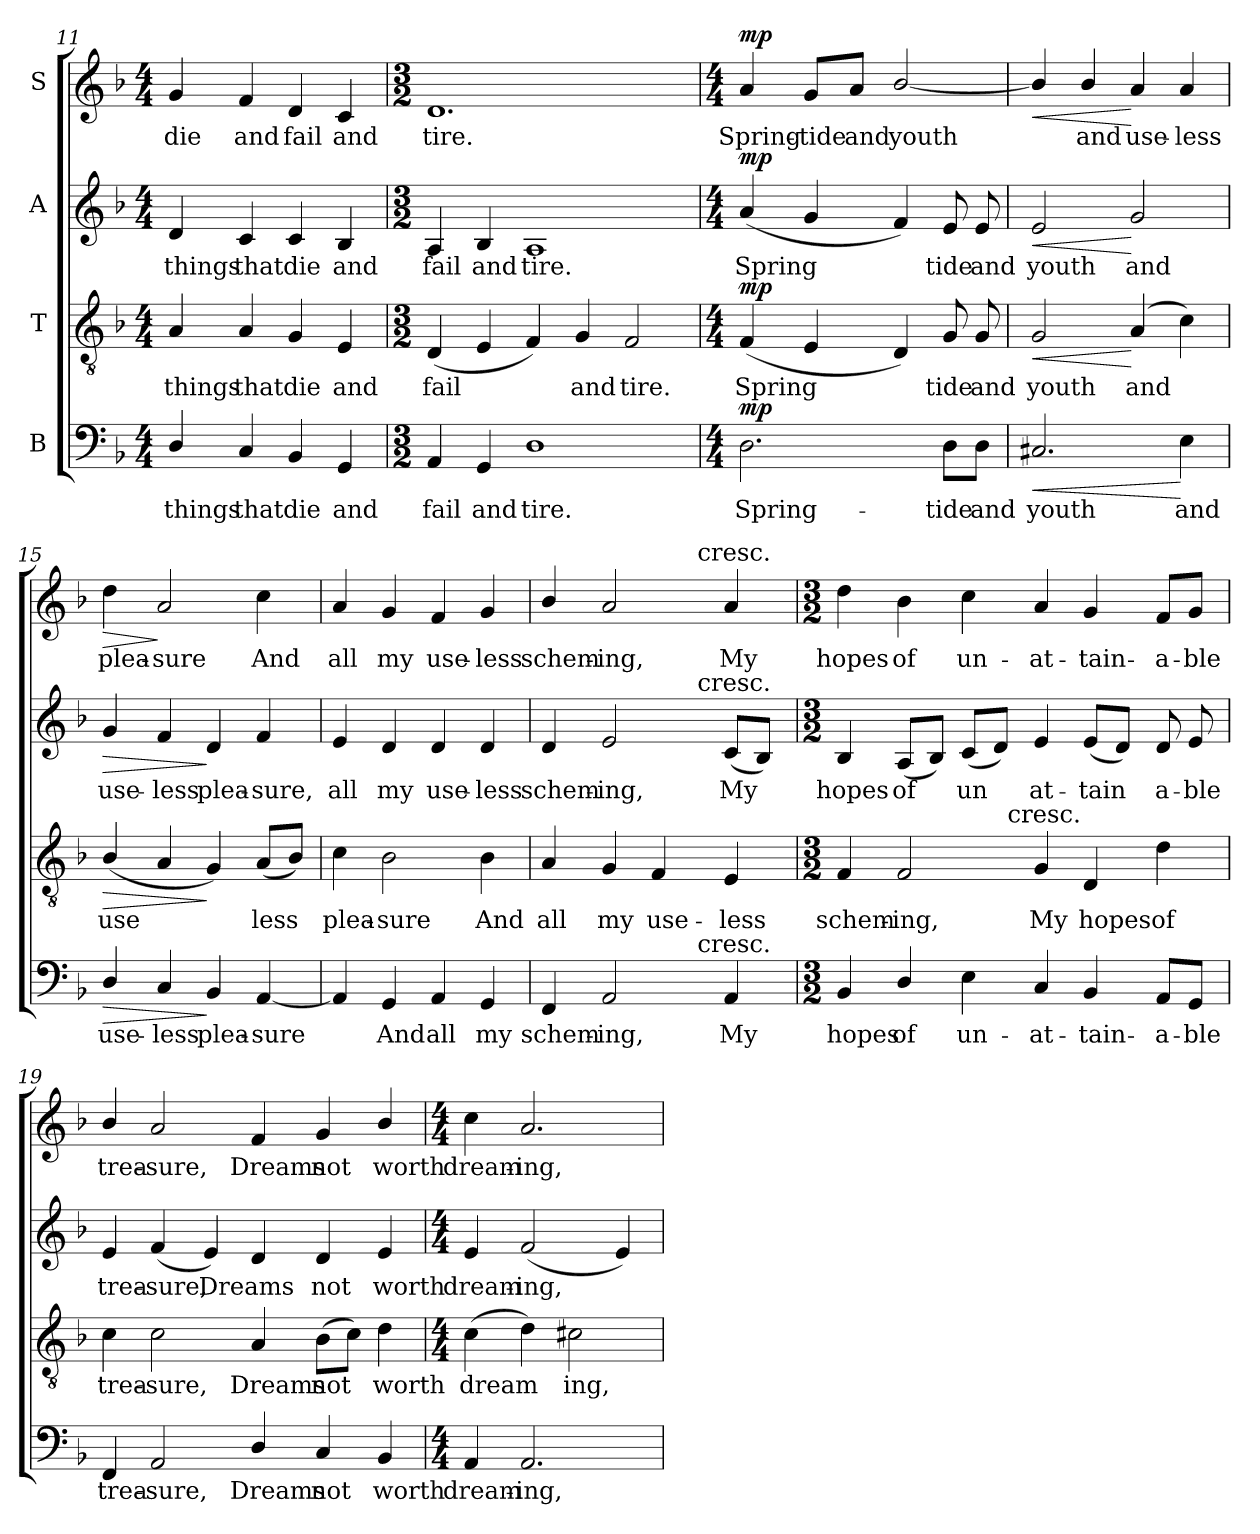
**kern	**text	**dynam	**kern	**text	**dynam	**kern	**text	**dynam	**kern	**text	**dynam
*part4	*part4	*part4	*part3	*part3	*part3	*part2	*part2	*part2	*part1	*part1	*part1
*staff4	*staff4	*staff4	*staff3	*staff3	*staff3	*staff2	*staff2	*staff2	*staff1	*staff1	*staff1
*I"B	*	*	*I"T	*	*	*I"A	*	*	*I"S	*	*
*clefF4	*	*	*clefGv2	*	*	*clefG2	*	*	*clefG2	*	*
*k[b-]	*	*	*k[b-]	*	*	*k[b-]	*	*	*k[b-]	*	*
*F:	*	*	*F:	*	*	*F:	*	*	*F:	*	*
*M4/4	*	*	*M4/4	*	*	*M4/4	*	*	*M4/4	*	*
=11	=11	=11	=11	=11	=11	=11	=11	=11	=11	=11	=11
!	!LO:LY:b:cj	!	!	!LO:LY:b	!	!	!LO:LY:b	!	!	!LO:LY:b:cj	!
4D/	things	.	4A/	things	.	4d/	things	.	4g/	die	.
!	!LO:LY:b:cj	!	!	!LO:LY:b	!	!	!LO:LY:b	!	!	!LO:LY:b:cj	!
4C/	that	.	4A/	that	.	4c/	that	.	4f/	and	.
!	!LO:LY:b:cj	!	!	!LO:LY:b	!	!	!LO:LY:b	!	!	!LO:LY:b:cj	!
4BB-/	die	.	4G/	die	.	4c/	die	.	4d/	fail	.
!	!LO:LY:b:cj	!	!	!LO:LY:b	!	!	!LO:LY:b	!	!	!LO:LY:b:cj	!
4GG/	and	.	4E/	and	.	4B-/	and	.	4c/	and	.
=12	=12	=12	=12	=12	=12	=12	=12	=12	=12	=12	=12
*M3/2	*	*	*M3/2	*	*	*M3/2	*	*	*M3/2	*	*
!	!LO:LY:b:cj	!	!	!LO:LY:b	!	!	!LO:LY:b	!	!	!LO:LY:b:cj	!
4AA/	fail	.	(<4D/	fail	.	4A/	fail	.	1.d	tire.	.
!	!LO:LY:b:cj	!	!	!LO:LY:b	!	!	!LO:LY:b	!	!	!	!
4GG/	and	.	4E/	.	.	4B-/	and	.	.	.	.
!	!LO:LY:b:cj	!	!	!LO:LY:b	!	!	!LO:LY:b	!	!	!	!
1D	tire.	.	4F/)	.	.	1A	tire.	.	.	.	.
!	!	!	!	!LO:LY:b	!	!	!	!	!	!	!
.	.	.	4G/	and	.	.	.	.	.	.	.
!	!	!	!	!LO:LY:b	!	!	!	!	!	!	!
.	.	.	2F/	tire.	.	.	.	.	.	.	.
!!LO:PB:g=z
=13	=13	=13	=13	=13	=13	=13	=13	=13	=13	=13	=13
*M4/4	*	*	*M4/4	*	*	*M4/4	*	*	*M4/4	*	*
!	!LO:LY:b:cj	!LO:DY:a	!	!LO:LY:b	!LO:DY:a	!	!LO:LY:b	!LO:DY:a	!	!LO:LY:b:cj	!LO:DY:a
2.D\	Spring-	mp	(<4F/	Spring-	mp	(<4a/	Spring-	mp	4a/	Spring-	mp
!	!	!	!	!LO:LY:b	!	!	!LO:LY:b	!	!	!LO:LY:b:cj	!
.	.	.	4E/	--	.	4g/	--	.	8g/L	-tide	.
!	!	!	!	!	!	!	!	!	!	!LO:LY:b:cj	!
.	.	.	.	.	.	.	.	.	8a/J	and	.
!	!	!	!	!LO:LY:b	!	!	!LO:LY:b	!	!	!LO:LY:b:cj	!
.	.	.	4D/)	--	.	4f/)	--	.	[<2b-/	youth	.
!	!LO:LY:b:cj	!	!	!LO:LY:b	!	!	!LO:LY:b	!	!	!	!
8D\L	-tide	.	8G/	-tide	.	8e/	-tide	.	.	.	.
!	!LO:LY:b:cj	!	!	!LO:LY:b	!	!	!LO:LY:b	!	!	!	!
8D\J	and	.	8G/	and	.	8e/	and	.	.	.	.
=14	=14	=14	=14	=14	=14	=14	=14	=14	=14	=14	=14
!	!LO:LY:b:cj	!LO:HP:b	!	!LO:LY:b	!LO:HP:b	!	!LO:LY:b	!LO:HP:b	!	!LO:LY:b:cj	!LO:HP:b
2.C#X/	youth	<	2G/	youth	<	2e/	youth	<	4b-/]	.	<
!	!	!	!	!	!	!	!	!	!	!LO:LY:b:cj	!
.	.	.	.	.	.	.	.	.	4b-/	and	.
!	!	!	!	!LO:LY:b	!	!	!LO:LY:b	!	!	!LO:LY:b:cj	!
.	.	.	(<4A/	and	[	2g/	and	[	4a/	use-	[
!	!LO:LY:b:cj	!	!	!LO:LY:b	!	!	!	!	!	!LO:LY:b:cj	!
4E\	and	[	4c\)	.	.	.	.	.	4a/	-less	.
=15	=15	=15	=15	=15	=15	=15	=15	=15	=15	=15	=15
!	!LO:LY:b:cj	!LO:HP:b	!	!LO:LY:b	!LO:HP:b	!	!LO:LY:b	!LO:HP:b	!	!LO:LY:b:cj	!LO:HP:b
4D/	use-	>	(<4B-/	use-	>	4g/	use-	>	4dd\	plea-	>
!	!LO:LY:b:cj	!	!	!LO:LY:b	!	!	!LO:LY:b	!	!	!LO:LY:b:cj	!
4C/	-less	.	4A/	--	.	4f/	-less	.	2a/	-sure	]
!	!LO:LY:b:cj	!	!	!LO:LY:b	!	!	!LO:LY:b	!	!	!	!
4BB-/	plea-	]	4G/)	--	]	4d/	plea-	]	.	.	.
!	!LO:LY:b:cj	!	!	!LO:LY:b	!	!	!LO:LY:b	!	!	!LO:LY:b:cj	!
[<4AA/	-sure	.	(<8A/L	-less	.	4f/	-sure,	.	4cc\	And	.
!	!	!	!	!LO:LY:b	!	!	!	!	!	!	!
.	.	.	8B-/J)	.	.	.	.	.	.	.	.
=16	=16	=16	=16	=16	=16	=16	=16	=16	=16	=16	=16
!	!LO:LY:b:cj	!	!	!LO:LY:b	!	!	!LO:LY:b	!	!	!LO:LY:b:cj	!
4AA/]	.	.	4c\	plea-	.	4e/	all	.	4a/	all	.
!	!LO:LY:b:cj	!	!	!LO:LY:b	!	!	!LO:LY:b	!	!	!LO:LY:b:cj	!
4GG/	And	.	2B-\	-sure	.	4d/	my	.	4g/	my	.
!	!LO:LY:b:cj	!	!	!	!	!	!LO:LY:b	!	!	!LO:LY:b:cj	!
4AA/	all	.	.	.	.	4d/	use-	.	4f/	use-	.
!	!LO:LY:b:cj	!	!	!LO:LY:b	!	!	!LO:LY:b	!	!	!LO:LY:b:cj	!
4GG/	my	.	4B-\	And	.	4d/	-less	.	4g/	-less	.
!!LO:LB:g=z
=17	=17	=17	=17	=17	=17	=17	=17	=17	=17	=17	=17
!	!LO:LY:b:cj	!	!	!LO:LY:b	!	!	!LO:LY:b	!	!	!LO:LY:b:cj	!
*^	*	*	*	*	*	*^	*	*	*^	*	*
4FF/	2ryy	schem-	.	4A/	all	.	4d/	2ryy	schem-	.	4b-/	2ryy	schem-	.
!	!	!LO:LY:b:cj	!	!	!LO:LY:b	!	!	!	!LO:LY:b	!	!	!	!LO:LY:b:cj	!
2AA/	.	-ing,	.	4G/	my	.	2e/	.	-ing,	.	2a/	.	-ing,	.
!	!	!	!	!	!LO:LY:b	!	!	!	!	!	!	!	!	!
.	8ryy	.	.	4F/	use-	.	.	8ryy	.	.	.	8ryy	.	.
.	32ryy	.	.	.	.	.	.	32ryy	.	.	.	32ryy	.	.
!	!	!	!	!	!	!	!	!	!	!	!	!LO:TX:a:t=cresc.	!	!
!	!	!	!	!	!	!	!	!LO:TX:a:t=cresc.	!	!	!	!	!	!
!	!LO:TX:a:t=cresc.	!	!	!	!	!	!	!	!	!	!	!	!	!
.	4ryy	.	.	.	.	.	.	4ryy	.	.	.	4ryy	.	.
!	!	!LO:LY:b:cj	!	!	!LO:LY:b	!	!	!	!LO:LY:b	!	!	!	!LO:LY:b:cj	!
4AA/	.	My	.	4E/	-less	.	(<8c/L	.	My	.	4a/	.	My	.
!	!	!	!	!	!	!	!	!	!LO:LY:b	!	!	!	!	!
.	.	.	.	.	.	.	8B-/J)	.	.	.	.	.	.	.
.	16.ryy	.	.	.	.	.	.	16.ryy	.	.	.	16.ryy	.	.
*	*	*	*	*	*	*	*v	*v	*	*	*	*	*	*
*v	*v	*	*	*	*	*	*	*	*	*v	*v	*	*
=18	=18	=18	=18	=18	=18	=18	=18	=18	=18	=18	=18
*M3/2	*	*	*M3/2	*	*	*M3/2	*	*	*M3/2	*	*
*^	*	*	*	*	*	*^	*	*	*^	*	*
!	!	!LO:LY:b:cj	!	!	!LO:LY:b	!	!	!	!LO:LY:b	!	!	!	!LO:LY:b:cj	!
*	*	*	*	*	*	*	*v	*v	*	*	*	*	*	*
*v	*v	*	*	*^	*	*	*	*	*	*v	*v	*	*
4BB-/	hopes	.	4F/	2ryy	schem-	.	4B-/	hopes	.	4dd\	hopes	.
!	!LO:LY:b:cj	!	!	!	!LO:LY:b	!	!	!LO:LY:b	!	!	!LO:LY:b:cj	!
4D/	of	.	2F/	.	-ing,	.	(<8A/L	of	.	4b-\	of	.
!	!	!	!	!	!	!	!	!LO:LY:b	!	!	!	!
.	.	.	.	.	.	.	8B-/J)	.	.	.	.	.
!	!LO:LY:b:cj	!	!	!	!	!	!	!LO:LY:b	!	!	!LO:LY:b:cj	!
4E\	un-	.	.	8ryy	.	.	(<8c/L	un-	.	4cc\	un-	.
!	!	!	!	!	!	!	!	!LO:LY:b	!	!	!	!
.	.	.	.	32ryy	.	.	8d/J)	--	.	.	.	.
!	!	!	!	!LO:TX:a:t=cresc.	!	!	!	!	!	!	!	!
.	.	.	.	2ryy	.	.	.	.	.	.	.	.
!	!LO:LY:b:cj	!	!	!	!LO:LY:b	!	!	!LO:LY:b	!	!	!LO:LY:b:cj	!
4C/	-at-	.	4G/	.	My	.	4e/	-at-	.	4a/	-at-	.
!	!LO:LY:b:cj	!	!	!	!LO:LY:b	!	!	!LO:LY:b	!	!	!LO:LY:b:cj	!
4BB-/	-tain-	.	4D/	.	hopes	.	(<8e/L	-tain-	.	4g/	-tain-	.
!	!	!	!	!	!	!	!	!LO:LY:b	!	!	!	!
.	.	.	.	.	.	.	8d/J)	--	.	.	.	.
.	.	.	.	4ryy	.	.	.	.	.	.	.	.
!	!LO:LY:b:cj	!	!	!	!LO:LY:b	!	!	!LO:LY:b	!	!	!LO:LY:b:cj	!
8AA/L	-a-	.	4d\	.	of	.	8d/	-a-	.	8f/L	-a-	.
!	!LO:LY:b:cj	!	!	!	!	!	!	!LO:LY:b	!	!	!LO:LY:b:cj	!
8GG/J	-ble	.	.	.	.	.	8e/	-ble	.	8g/J	-ble	.
.	.	.	.	16.ryy	.	.	.	.	.	.	.	.
=19	=19	=19	=19	=19	=19	=19	=19	=19	=19	=19	=19	=19
!	!LO:LY:b:cj	!	!	!	!LO:LY:b	!	!	!LO:LY:b	!	!	!LO:LY:b:cj	!
*	*	*	*v	*v	*	*	*	*	*	*	*	*
4FF/	trea-	.	4c\	trea-	.	4e/	trea-	.	4b-/	trea-	.
!	!LO:LY:b:cj	!	!	!LO:LY:b	!	!	!LO:LY:b	!	!	!LO:LY:b:cj	!
2AA/	-sure,	.	2c\	-sure,	.	(<4f/	-sure,	.	2a/	-sure,	.
!	!	!	!	!	!	!	!LO:LY:b	!	!	!	!
.	.	.	.	.	.	4e/)	Dreams	.	.	.	.
!	!LO:LY:b:cj	!	!	!LO:LY:b	!	!	!LO:LY:b	!	!	!LO:LY:b:cj	!
4D/	Dreams	.	4A/	Dreams	.	4d/	.	.	4f/	Dreams	.
!	!LO:LY:b:cj	!	!	!LO:LY:b	!	!	!LO:LY:b	!	!	!LO:LY:b:cj	!
4C/	not	.	(>8B-\L	not	.	4d/	not	.	4g/	not	.
!	!	!	!	!LO:LY:b	!	!	!	!	!	!	!
.	.	.	8c\J)	.	.	.	.	.	.	.	.
!	!LO:LY:b:cj	!	!	!LO:LY:b	!	!	!LO:LY:b	!	!	!LO:LY:b:cj	!
4BB-/	worth	.	4d\	worth	.	4e/	worth	.	4b-/	worth	.
!!LO:PB:g=z
=20	=20	=20	=20	=20	=20	=20	=20	=20	=20	=20	=20
*M4/4	*	*	*M4/4	*	*	*M4/4	*	*	*M4/4	*	*
!	!LO:LY:b:cj	!	!	!LO:LY:b	!	!	!LO:LY:b	!	!	!LO:LY:b:cj	!
4AA/	dream-	.	(>4c\	dream-	.	4e/	dream-	.	4cc\	dream-	.
!	!LO:LY:b:cj	!	!	!LO:LY:b	!	!	!LO:LY:b	!	!	!LO:LY:b:cj	!
2.AA/	-ing,	.	4d\)	--	.	(<2f/	-ing,	.	2.a/	-ing,	.
!	!	!	!	!LO:LY:b	!	!	!	!	!	!	!
.	.	.	2c#X\	-ing,	.	.	.	.	.	.	.
!	!	!	!	!	!	!	!LO:LY:b	!	!	!	!
.	.	.	.	.	.	4e/)	.	.	.	.	.
=	=	=	=	=	=	=	=	=	=	=	=
*-	*-	*-	*-	*-	*-	*-	*-	*-	*-	*-	*-
